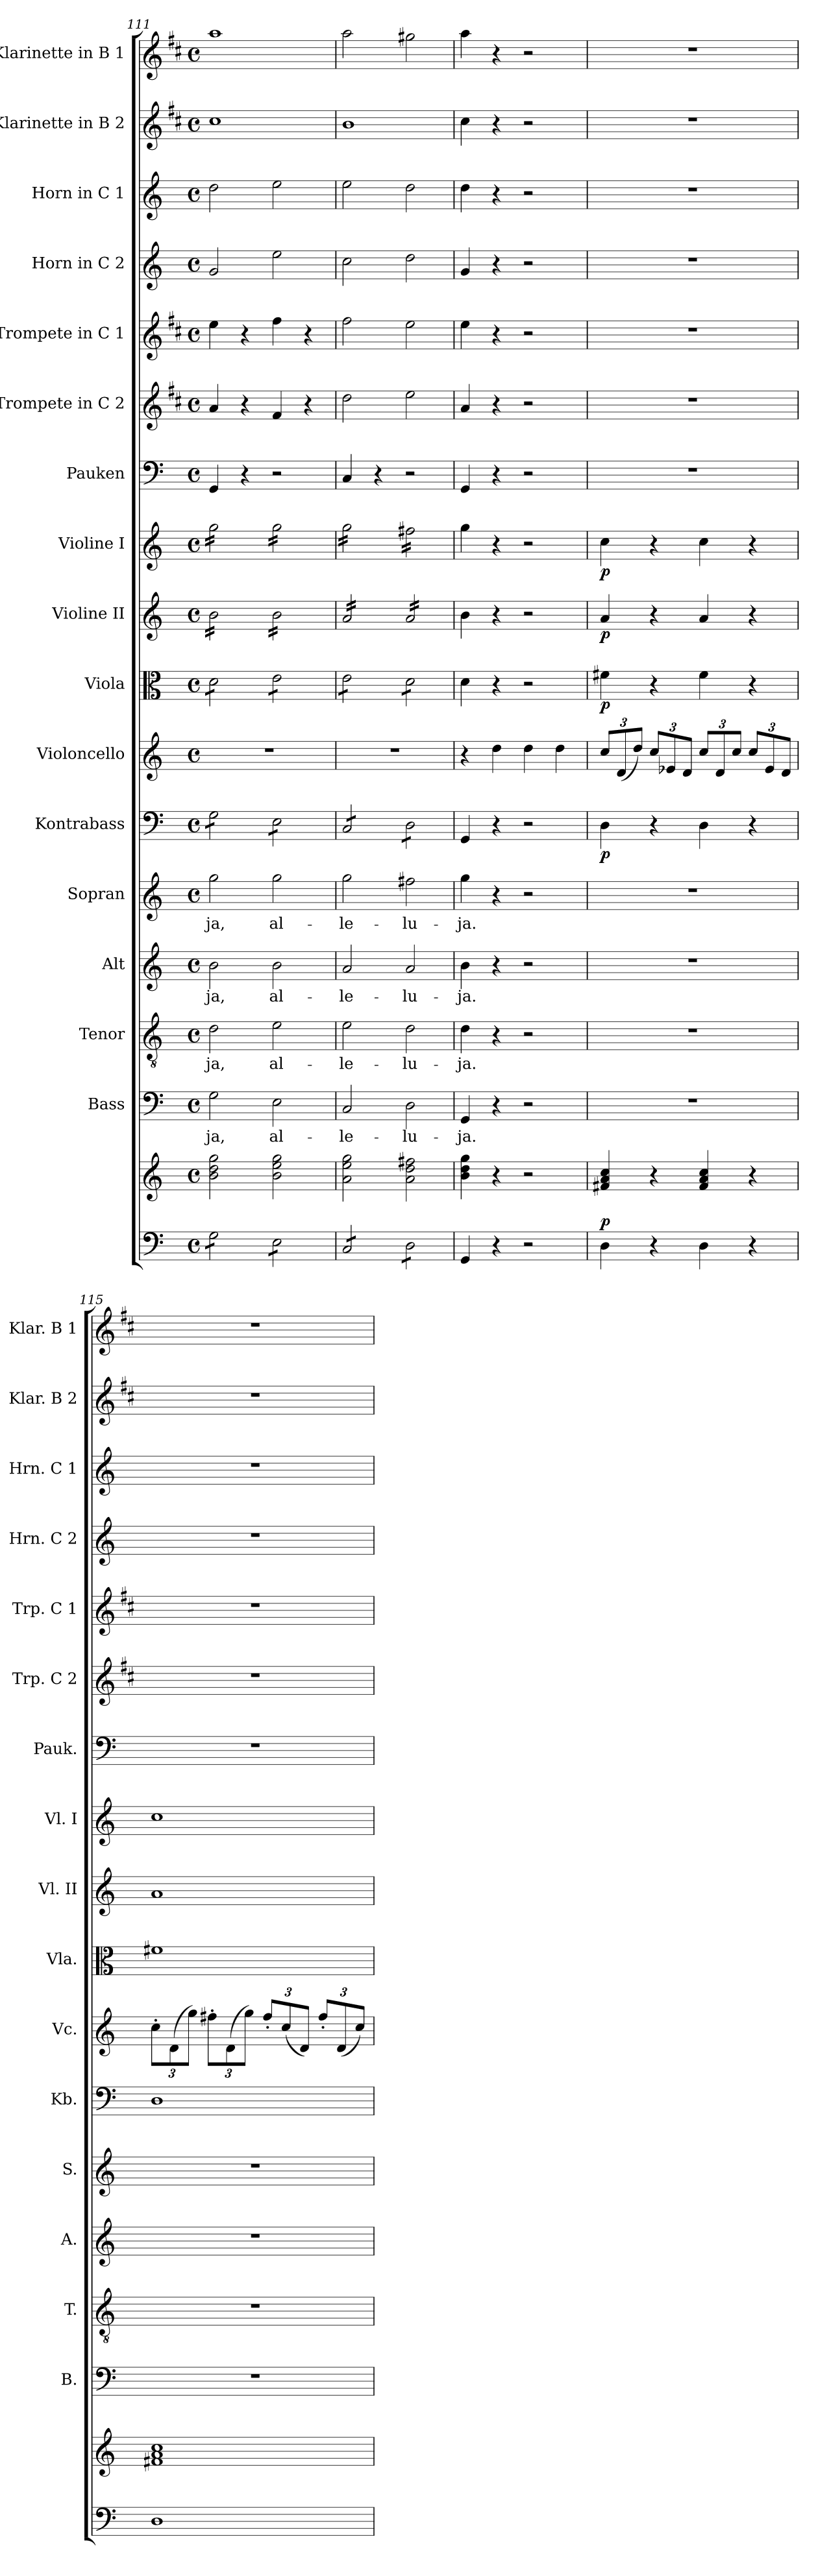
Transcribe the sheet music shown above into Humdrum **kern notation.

**kern	**kern	**dynam	**kern	**text	**kern	**text	**kern	**text	**kern	**text	**kern	**dynam	**kern	**kern	**dynam	**kern	**dynam	**kern	**dynam	**kern	**kern	**kern	**kern	**kern	**kern	**kern
*part17	*part17	*part17	*part16	*part16	*part15	*part15	*part14	*part14	*part13	*part13	*part12	*part12	*part11	*part10	*part10	*part9	*part9	*part8	*part8	*part7	*part6	*part5	*part4	*part3	*part2	*part1
*staff18	*staff17	*staff17/18	*staff16	*staff16	*staff15	*staff15	*staff14	*staff14	*staff13	*staff13	*staff12	*staff12	*staff11	*staff10	*staff10	*staff9	*staff9	*staff8	*staff8	*staff7	*staff6	*staff5	*staff4	*staff3	*staff2	*staff1
*	*	*	*I"Bass	*	*I"Tenor	*	*I"Alt	*	*I"Sopran	*	*I"Kontrabass	*	*I"Violoncello	*I"Viola	*	*I"Violine II	*	*I"Violine I	*	*I"Pauken	*I"Trompete in C 2	*I"Trompete in C 1	*I"Horn in C 2	*I"Horn in C 1	*I"Klarinette in B 2	*I"Klarinette in B 1
*	*	*	*I'B.	*	*I'T.	*	*I'A.	*	*I'S.	*	*I'Kb.	*	*I'Vc.	*I'Vla.	*	*I'Vl. II	*	*I'Vl. I	*	*I'Pauk.	*I'Trp. C 2	*I'Trp. C 1	*I'Hrn. C 2	*I'Hrn. C 1	*I'Klar. B 2	*I'Klar. B 1
*clefF4	*clefG2	*	*clefF4	*	*clefGv2	*	*clefG2	*	*clefG2	*	*clefF4	*	*clefG2	*clefC3	*	*clefG2	*	*clefG2	*	*clefF4	*clefG2	*clefG2	*clefG2	*clefG2	*clefG2	*clefG2
*	*	*	*	*	*	*	*	*	*	*	*ITrd7c12	*	*	*	*	*	*	*	*	*	*ITrd1c2	*ITrd1c2	*ITrd7c12	*ITrd7c12	*ITrd1c2	*ITrd1c2
*k[]	*k[]	*	*k[]	*	*k[]	*	*k[]	*	*k[]	*	*k[]	*	*k[]	*k[]	*	*k[]	*	*k[]	*	*k[]	*k[]	*k[]	*k[]	*k[]	*k[]	*k[]
*C:	*C:	*	*C:	*	*C:	*	*C:	*	*C:	*	*C:	*	*C:	*C:	*	*C:	*	*C:	*	*C:	*C:	*C:	*C:	*C:	*C:	*C:
*M4/4	*M4/4	*	*M4/4	*	*M4/4	*	*M4/4	*	*M4/4	*	*M4/4	*	*M4/4	*M4/4	*	*M4/4	*	*M4/4	*	*M4/4	*M4/4	*M4/4	*M4/4	*M4/4	*M4/4	*M4/4
*met(c)	*met(c)	*	*met(c)	*	*met(c)	*	*met(c)	*	*met(c)	*	*met(c)	*	*met(c)	*met(c)	*	*met(c)	*	*met(c)	*	*met(c)	*met(c)	*met(c)	*met(c)	*met(c)	*met(c)	*met(c)
=111	=111	=111	=111	=111	=111	=111	=111	=111	=111	=111	=111	=111	=111	=111	=111	=111	=111	=111	=111	=111	=111	=111	=111	=111	=111	=111
!	!	!	!	!LO:LY:b	!	!LO:LY:b	!	!LO:LY:b	!	!LO:LY:b	!	!	!	!	!	!	!	!	!	!	!	!	!	!	!	!
*tremolo	*	*	*	*	*	*	*	*	*	*	*	*	*	*	*	*	*	*	*	*	*	*	*	*	*	*
*	*	*	*	*	*	*	*	*	*	*	*tremolo	*	*	*	*	*	*	*	*	*	*	*	*	*	*	*
*	*	*	*	*	*	*	*	*	*	*	*	*	*	*tremolo	*	*	*	*	*	*	*	*	*	*	*	*
*	*	*	*	*	*	*	*	*	*	*	*	*	*	*	*	*tremolo	*	*	*	*	*	*	*	*	*	*
*	*	*	*	*	*	*	*	*	*	*	*	*	*	*	*	*	*	*tremolo	*	*	*	*	*	*	*	*
8G\L	2b\ 2dd\ 2gg\	.	2G\	-ja,	2d\	-ja,	2b\	-ja,	2gg\	-ja,	8GG\L	.	1r	8d\L	.	16b\LL	.	16gg\LL	.	4GG/	4g/	4dd\	2G/	2d\	1b	1gg
.	.	.	.	.	.	.	.	.	.	.	.	.	.	.	.	16b\	.	16gg\	.	.	.	.	.	.	.	.
8G\	.	.	.	.	.	.	.	.	.	.	8GG\	.	.	8d\	.	16b\	.	16gg\	.	.	.	.	.	.	.	.
.	.	.	.	.	.	.	.	.	.	.	.	.	.	.	.	16b\	.	16gg\	.	.	.	.	.	.	.	.
8G\	.	.	.	.	.	.	.	.	.	.	8GG\	.	.	8d\	.	16b\	.	16gg\	.	4r	4r	4r	.	.	.	.
.	.	.	.	.	.	.	.	.	.	.	.	.	.	.	.	16b\	.	16gg\	.	.	.	.	.	.	.	.
8G\J	.	.	.	.	.	.	.	.	.	.	8GG\J	.	.	8d\J	.	16b\	.	16gg\	.	.	.	.	.	.	.	.
.	.	.	.	.	.	.	.	.	.	.	.	.	.	.	.	16b\JJ	.	16gg\JJ	.	.	.	.	.	.	.	.
!	!	!	!	!LO:LY:b	!	!LO:LY:b	!	!LO:LY:b	!	!LO:LY:b	!	!	!	!	!	!	!	!	!	!	!	!	!	!	!	!
8E\L	2b\ 2ee\ 2gg\	.	2E\	al-	2e\	al-	2b\	al-	2gg\	al-	8EE\L	.	.	8e\L	.	16b\LL	.	16gg\LL	.	2r	4e/	4ee\	2e\	2e\	.	.
.	.	.	.	.	.	.	.	.	.	.	.	.	.	.	.	16b\	.	16gg\	.	.	.	.	.	.	.	.
8E\	.	.	.	.	.	.	.	.	.	.	8EE\	.	.	8e\	.	16b\	.	16gg\	.	.	.	.	.	.	.	.
.	.	.	.	.	.	.	.	.	.	.	.	.	.	.	.	16b\	.	16gg\	.	.	.	.	.	.	.	.
8E\	.	.	.	.	.	.	.	.	.	.	8EE\	.	.	8e\	.	16b\	.	16gg\	.	.	4r	4r	.	.	.	.
.	.	.	.	.	.	.	.	.	.	.	.	.	.	.	.	16b\	.	16gg\	.	.	.	.	.	.	.	.
8E\J	.	.	.	.	.	.	.	.	.	.	8EE\J	.	.	8e\J	.	16b\	.	16gg\	.	.	.	.	.	.	.	.
.	.	.	.	.	.	.	.	.	.	.	.	.	.	.	.	16b\JJ	.	16gg\JJ	.	.	.	.	.	.	.	.
=112	=112	=112	=112	=112	=112	=112	=112	=112	=112	=112	=112	=112	=112	=112	=112	=112	=112	=112	=112	=112	=112	=112	=112	=112	=112	=112
!	!	!	!	!LO:LY:b	!	!LO:LY:b	!	!LO:LY:b	!	!LO:LY:b	!	!	!	!	!	!	!	!	!	!	!	!	!	!	!	!
8C/L	2a\ 2ee\ 2gg\	.	2C/	-le-	2e\	-le-	2a/	-le-	2gg\	-le-	8CC/L	.	1r	8e\L	.	16a/LL	.	16gg\LL	.	4C/	2cc\	2ee\	2c\	2e\	1a	2gg\
.	.	.	.	.	.	.	.	.	.	.	.	.	.	.	.	16a/	.	16gg\	.	.	.	.	.	.	.	.
8C/	.	.	.	.	.	.	.	.	.	.	8CC/	.	.	8e\	.	16a/	.	16gg\	.	.	.	.	.	.	.	.
.	.	.	.	.	.	.	.	.	.	.	.	.	.	.	.	16a/	.	16gg\	.	.	.	.	.	.	.	.
8C/	.	.	.	.	.	.	.	.	.	.	8CC/	.	.	8e\	.	16a/	.	16gg\	.	4r	.	.	.	.	.	.
.	.	.	.	.	.	.	.	.	.	.	.	.	.	.	.	16a/	.	16gg\	.	.	.	.	.	.	.	.
8C/J	.	.	.	.	.	.	.	.	.	.	8CC/J	.	.	8e\J	.	16a/	.	16gg\	.	.	.	.	.	.	.	.
.	.	.	.	.	.	.	.	.	.	.	.	.	.	.	.	16a/JJ	.	16gg\JJ	.	.	.	.	.	.	.	.
!	!	!	!	!LO:LY:b	!	!LO:LY:b	!	!LO:LY:b	!	!LO:LY:b	!	!	!	!	!	!	!	!	!	!	!	!	!	!	!	!
8D\L	2a\ 2dd\ 2ff#X\	.	2D\	-lu-	2d\	-lu-	2a/	-lu-	2ff#X\	-lu-	8DD\L	.	.	8d\L	.	16a/LL	.	16ff#X\LL	.	2r	2dd\	2dd\	2d\	2d\	.	2ff#X\
.	.	.	.	.	.	.	.	.	.	.	.	.	.	.	.	16a/	.	16ff#X\	.	.	.	.	.	.	.	.
8D\	.	.	.	.	.	.	.	.	.	.	8DD\	.	.	8d\	.	16a/	.	16ff#X\	.	.	.	.	.	.	.	.
.	.	.	.	.	.	.	.	.	.	.	.	.	.	.	.	16a/	.	16ff#X\	.	.	.	.	.	.	.	.
8D\	.	.	.	.	.	.	.	.	.	.	8DD\	.	.	8d\	.	16a/	.	16ff#X\	.	.	.	.	.	.	.	.
.	.	.	.	.	.	.	.	.	.	.	.	.	.	.	.	16a/	.	16ff#X\	.	.	.	.	.	.	.	.
8D\J	.	.	.	.	.	.	.	.	.	.	8DD\J	.	.	8d\J	.	16a/	.	16ff#X\	.	.	.	.	.	.	.	.
*	*	*	*	*	*	*	*	*	*	*	*	*	*	*Xtremolo	*	*	*	*	*	*	*	*	*	*	*	*
*	*	*	*	*	*	*	*	*	*	*	*Xtremolo	*	*	*	*	*	*	*	*	*	*	*	*	*	*	*
*Xtremolo	*	*	*	*	*	*	*	*	*	*	*	*	*	*	*	*	*	*	*	*	*	*	*	*	*	*
.	.	.	.	.	.	.	.	.	.	.	.	.	.	.	.	16a/JJ	.	16ff#X\JJ	.	.	.	.	.	.	.	.
*	*	*	*	*	*	*	*	*	*	*	*	*	*	*	*	*	*	*Xtremolo	*	*	*	*	*	*	*	*
*	*	*	*	*	*	*	*	*	*	*	*	*	*	*	*	*Xtremolo	*	*	*	*	*	*	*	*	*	*
=113	=113	=113	=113	=113	=113	=113	=113	=113	=113	=113	=113	=113	=113	=113	=113	=113	=113	=113	=113	=113	=113	=113	=113	=113	=113	=113
!	!	!	!	!LO:LY:b	!	!LO:LY:b	!	!LO:LY:b	!	!LO:LY:b	!	!	!	!	!	!	!	!	!	!	!	!	!	!	!	!
4GG/	4b\ 4dd\ 4gg\	.	4GG/	-ja.	4d\	-ja.	4b\	-ja.	4gg\	-ja.	4GGG/	.	4r	4d\	.	4b\	.	4gg\	.	4GG/	4g/	4dd\	4G/	4d\	4b\	4gg\
4r	4r	.	4r	.	4r	.	4r	.	4r	.	4r	.	4dd\	4r	.	4r	.	4r	.	4r	4r	4r	4r	4r	4r	4r
2r	2r	.	2r	.	2r	.	2r	.	2r	.	2r	.	4dd\	2r	.	2r	.	2r	.	2r	2r	2r	2r	2r	2r	2r
.	.	.	.	.	.	.	.	.	.	.	.	.	4dd\	.	.	.	.	.	.	.	.	.	.	.	.	.
=114	=114	=114	=114	=114	=114	=114	=114	=114	=114	=114	=114	=114	=114	=114	=114	=114	=114	=114	=114	=114	=114	=114	=114	=114	=114	=114
*	*	*	*	*	*	*	*	*	*	*	*	*	*Xbrackettup	*	*	*	*	*	*	*	*	*	*	*	*	*
!	!	!LO:DY:a=2	!	!	!	!	!	!	!	!	!	!LO:DY:b	!	!	!LO:DY:b	!	!LO:DY:b	!	!LO:DY:b	!	!	!	!	!	!	!
4D\	4f#X/ 4a/ 4cc/	p	1r	.	1r	.	1r	.	1r	.	4DD\	p	12cc/L	4f#X\	p	4a/	p	4cc\	p	1r	1r	1r	1r	1r	1r	1r
.	.	.	.	.	.	.	.	.	.	.	.	.	(<12d/	.	.	.	.	.	.	.	.	.	.	.	.	.
.	.	.	.	.	.	.	.	.	.	.	.	.	12dd/J)	.	.	.	.	.	.	.	.	.	.	.	.	.
4r	4r	.	.	.	.	.	.	.	.	.	4r	.	12cc/L	4r	.	4r	.	4r	.	.	.	.	.	.	.	.
.	.	.	.	.	.	.	.	.	.	.	.	.	12e-X/	.	.	.	.	.	.	.	.	.	.	.	.	.
.	.	.	.	.	.	.	.	.	.	.	.	.	12d/J	.	.	.	.	.	.	.	.	.	.	.	.	.
4D\	4f#/ 4a/ 4cc/	.	.	.	.	.	.	.	.	.	4DD\	.	12cc/L	4f#\	.	4a/	.	4cc\	.	.	.	.	.	.	.	.
.	.	.	.	.	.	.	.	.	.	.	.	.	12d/	.	.	.	.	.	.	.	.	.	.	.	.	.
.	.	.	.	.	.	.	.	.	.	.	.	.	12cc/J	.	.	.	.	.	.	.	.	.	.	.	.	.
4r	4r	.	.	.	.	.	.	.	.	.	4r	.	12cc/L	4r	.	4r	.	4r	.	.	.	.	.	.	.	.
.	.	.	.	.	.	.	.	.	.	.	.	.	12e-/	.	.	.	.	.	.	.	.	.	.	.	.	.
.	.	.	.	.	.	.	.	.	.	.	.	.	12d/J	.	.	.	.	.	.	.	.	.	.	.	.	.
=115	=115	=115	=115	=115	=115	=115	=115	=115	=115	=115	=115	=115	=115	=115	=115	=115	=115	=115	=115	=115	=115	=115	=115	=115	=115	=115
1D	1f#X 1a 1cc	.	1r	.	1r	.	1r	.	1r	.	1DD	.	12cc'>\L	1f#X	.	1a	.	1cc	.	1r	1r	1r	1r	1r	1r	1r
.	.	.	.	.	.	.	.	.	.	.	.	.	(>12d\	.	.	.	.	.	.	.	.	.	.	.	.	.
.	.	.	.	.	.	.	.	.	.	.	.	.	12gg\J)	.	.	.	.	.	.	.	.	.	.	.	.	.
.	.	.	.	.	.	.	.	.	.	.	.	.	12ff#X'>\L	.	.	.	.	.	.	.	.	.	.	.	.	.
.	.	.	.	.	.	.	.	.	.	.	.	.	(>12d\	.	.	.	.	.	.	.	.	.	.	.	.	.
.	.	.	.	.	.	.	.	.	.	.	.	.	12gg\J)	.	.	.	.	.	.	.	.	.	.	.	.	.
.	.	.	.	.	.	.	.	.	.	.	.	.	12ff#'</L	.	.	.	.	.	.	.	.	.	.	.	.	.
.	.	.	.	.	.	.	.	.	.	.	.	.	(<12cc/	.	.	.	.	.	.	.	.	.	.	.	.	.
.	.	.	.	.	.	.	.	.	.	.	.	.	12d/J)	.	.	.	.	.	.	.	.	.	.	.	.	.
.	.	.	.	.	.	.	.	.	.	.	.	.	12ff#'</L	.	.	.	.	.	.	.	.	.	.	.	.	.
.	.	.	.	.	.	.	.	.	.	.	.	.	(<12d/	.	.	.	.	.	.	.	.	.	.	.	.	.
.	.	.	.	.	.	.	.	.	.	.	.	.	12cc/J)	.	.	.	.	.	.	.	.	.	.	.	.	.
=	=	=	=	=	=	=	=	=	=	=	=	=	=	=	=	=	=	=	=	=	=	=	=	=	=	=
*-	*-	*-	*-	*-	*-	*-	*-	*-	*-	*-	*-	*-	*-	*-	*-	*-	*-	*-	*-	*-	*-	*-	*-	*-	*-	*-
